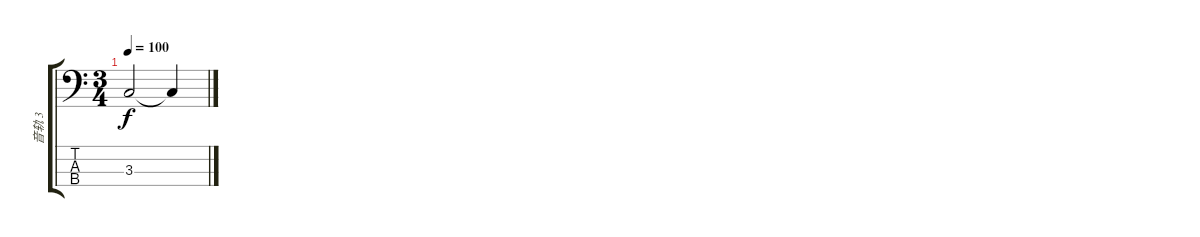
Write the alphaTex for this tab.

\track ("音轨 3" "音轨 3") {instrument electricbassfinger}
\staff {score tabs}
\tuning (G2 D2 A1 E1) {hide}
\ts (3 4)
\tempo 100
\clef f4
\ks c
3.3.2{dy f} 3.3{t}.4
